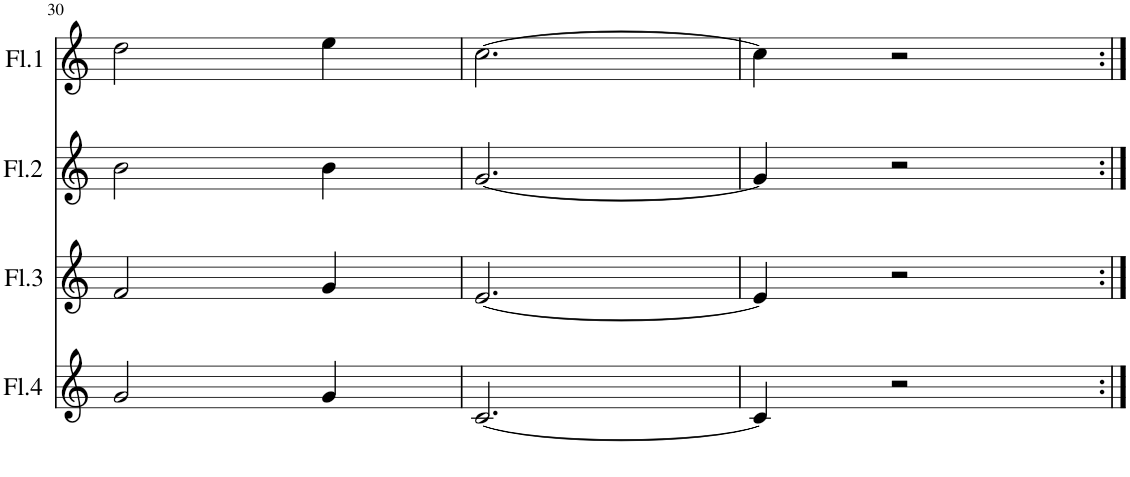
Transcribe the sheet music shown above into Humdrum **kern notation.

**kern	**kern	**kern	**kern
*part4	*part3	*part2	*part1
*staff4	*staff3	*staff2	*staff1
*I"Flauta 4	*I"Flauta 3	*I"Flauta 2	*I"Flauta 1
*I'Fl.4	*I'Fl.3	*I'Fl.2	*I'Fl.1
!!LO:PB:g=z
*clefG2	*clefG2	*clefG2	*clefG2
*k[]	*k[]	*k[]	*k[]
*M3/4	*M3/4	*M3/4	*M3/4
=30	=30	=30	=30
2g/	2f/	2b\	2dd\
4g/	4g/	4b\	4ee\
=31	=31	=31	=31
[2.c/	[2.e/	[2.g/	[2.cc\
=32	=32	=32	=32
4c/]	4e/]	4g/]	4cc\]
2r	2r	2r	2r
=:|!	=:|!	=:|!	=:|!
*-	*-	*-	*-
